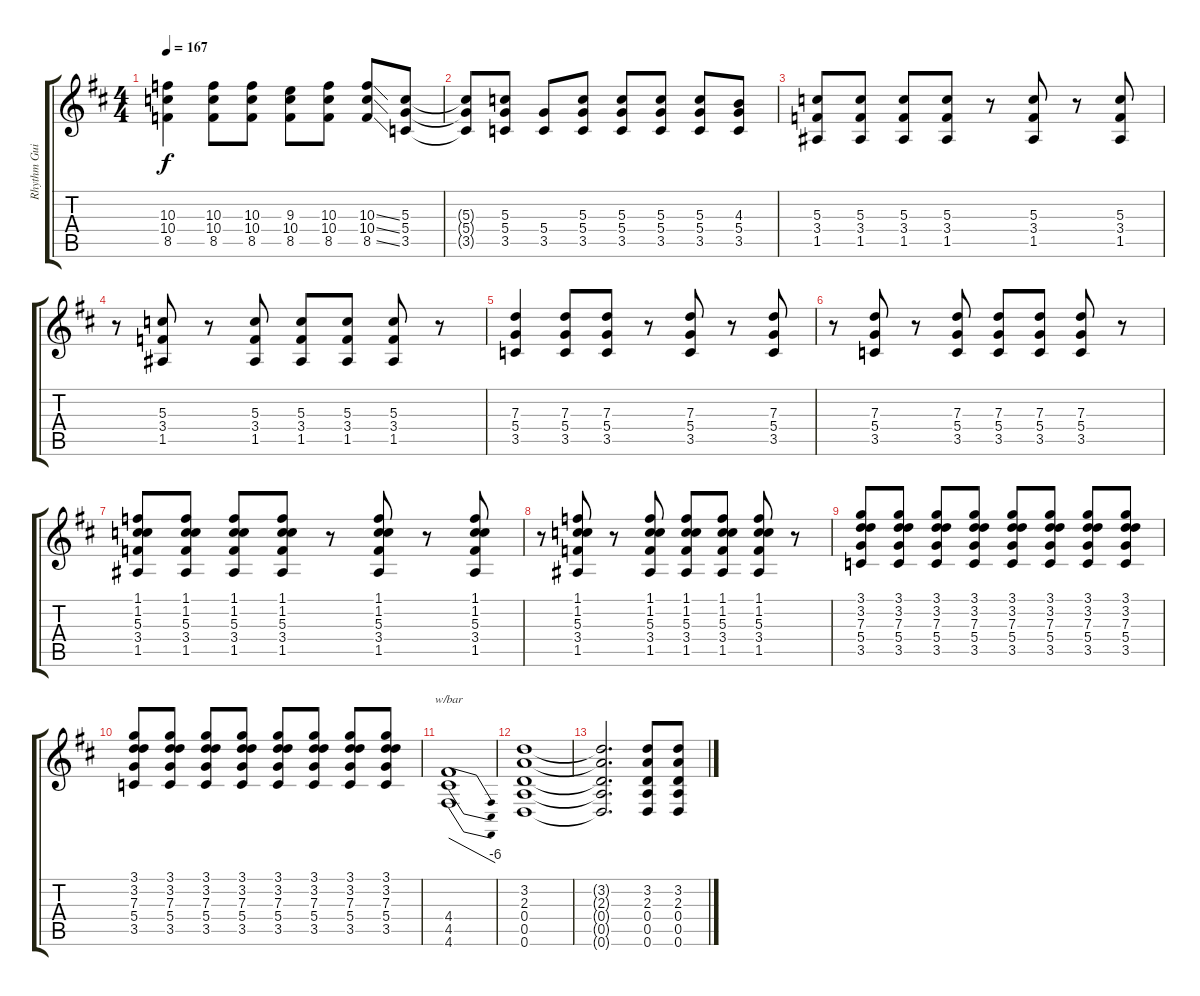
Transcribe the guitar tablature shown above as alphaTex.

\track ("Rhythm Guitar (Left)" "Rhythm Gui") {instrument overdrivenguitar}
\staff {score tabs}
\tuning (E4 B3 G3 D3 A2 D2) {hide}
\ts (4 4)
\tempo 167
\clef g2
\ks d
(10.3 10.4 8.5).4{dy f} (10.3 10.4 8.5).8 (10.3 10.4 8.5).8 (9.3 10.4 8.5).8 (10.3 10.4 8.5).8 (10.3{ss} 10.4{ss} 8.5{ss}).8 (5.3 5.4 3.5).8 |
(5.3{t} 5.4{t} 3.5{t}).8 (5.3 5.4 3.5).8 (5.4 3.5).8 (5.3 5.4 3.5).8 (5.3 5.4 3.5).8 (5.3 5.4 3.5).8 (5.3 5.4 3.5).8 (4.3 5.4 3.5).8 |
(5.3 3.4 1.5).8 (5.3 3.4 1.5).8 (5.3 3.4 1.5).8 (5.3 3.4 1.5).8 r.8 (5.3 3.4 1.5).8 r.8 (5.3 3.4 1.5).8 |
r.8 (5.3 3.4 1.5).8 r.8 (5.3 3.4 1.5).8 (5.3 3.4 1.5).8 (5.3 3.4 1.5).8 (5.3 3.4 1.5).8 r.8 |
(7.3 5.4 3.5).4 (7.3 5.4 3.5).8 (7.3 5.4 3.5).8 r.8 (7.3 5.4 3.5).8 r.8 (7.3 5.4 3.5).8 |
r.8 (7.3 5.4 3.5).8 r.8 (7.3 5.4 3.5).8 (7.3 5.4 3.5).8 (7.3 5.4 3.5).8 (7.3 5.4 3.5).8 r.8 |
(1.1 1.2 5.3 3.4 1.5).8 (1.1 1.2 5.3 3.4 1.5).8 (1.1 1.2 5.3 3.4 1.5).8 (1.1 1.2 5.3 3.4 1.5).8 r.8 (1.1 1.2 5.3 3.4 1.5).8 r.8 (1.1 1.2 5.3 3.4 1.5).8 |
r.8 (1.1 1.2 5.3 3.4 1.5).8 r.8 (1.1 1.2 5.3 3.4 1.5).8 (1.1 1.2 5.3 3.4 1.5).8 (1.1 1.2 5.3 3.4 1.5).8 (1.1 1.2 5.3 3.4 1.5).8 r.8 |
(3.1 3.2 7.3 5.4 3.5).8 (3.1 3.2 7.3 5.4 3.5).8 (3.1 3.2 7.3 5.4 3.5).8 (3.1 3.2 7.3 5.4 3.5).8 (3.1 3.2 7.3 5.4 3.5).8 (3.1 3.2 7.3 5.4 3.5).8 (3.1 3.2 7.3 5.4 3.5).8 (3.1 3.2 7.3 5.4 3.5).8 |
(3.1 3.2 7.3 5.4 3.5).8 (3.1 3.2 7.3 5.4 3.5).8 (3.1 3.2 7.3 5.4 3.5).8 (3.1 3.2 7.3 5.4 3.5).8 (3.1 3.2 7.3 5.4 3.5).8 (3.1 3.2 7.3 5.4 3.5).8 (3.1 3.2 7.3 5.4 3.5).8 (3.1 3.2 7.3 5.4 3.5).8 |
(4.4 4.5 4.6).1{tbe (dive default 0 0 60 -24)} |
(3.2 2.3 0.4 0.5 0.6).1 |
(3.2{t} 2.3{t} 0.4{t} 0.5{t} 0.6{t}).2{d} (3.2 2.3 0.4 0.5 0.6).8 (3.2 2.3 0.4 0.5 0.6).8
